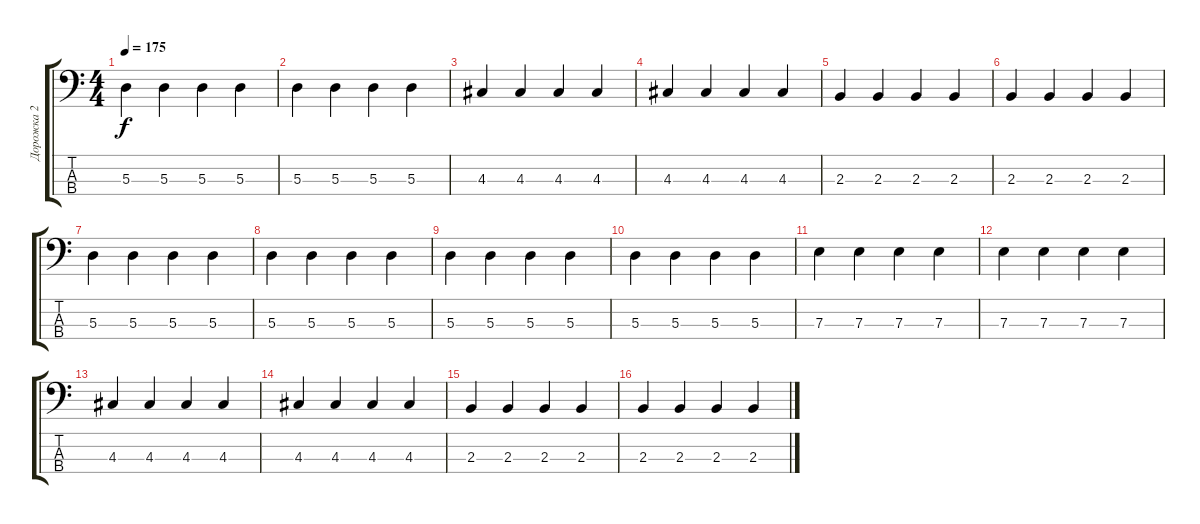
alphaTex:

\track ("Дорожка 2" "Дорожка 2") {instrument electricbassfinger}
\staff {score tabs}
\tuning (G2 D2 A1 E1) {hide}
\ts (4 4)
\tempo 175
\clef f4
\ks c
5.3.4{dy f} 5.3.4 5.3.4 5.3.4 |
5.3.4 5.3.4 5.3.4 5.3.4 |
4.3.4 4.3.4 4.3.4 4.3.4 |
4.3.4 4.3.4 4.3.4 4.3.4 |
2.3.4 2.3.4 2.3.4 2.3.4 |
2.3.4 2.3.4 2.3.4 2.3.4 |
5.3.4 5.3.4 5.3.4 5.3.4 |
5.3.4 5.3.4 5.3.4 5.3.4 |
5.3.4 5.3.4 5.3.4 5.3.4 |
5.3.4 5.3.4 5.3.4 5.3.4 |
7.3.4 7.3.4 7.3.4 7.3.4 |
7.3.4 7.3.4 7.3.4 7.3.4 |
4.3.4 4.3.4 4.3.4 4.3.4 |
4.3.4 4.3.4 4.3.4 4.3.4 |
2.3.4 2.3.4 2.3.4 2.3.4 |
2.3.4 2.3.4 2.3.4 2.3.4
